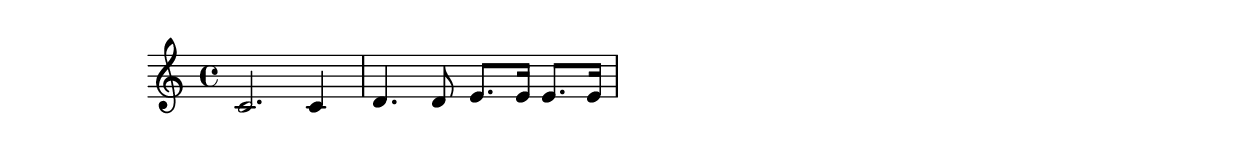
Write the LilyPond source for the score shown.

\relative c' {
  c2. c4
  d4. d8
  e8. e16 e8. e16
}